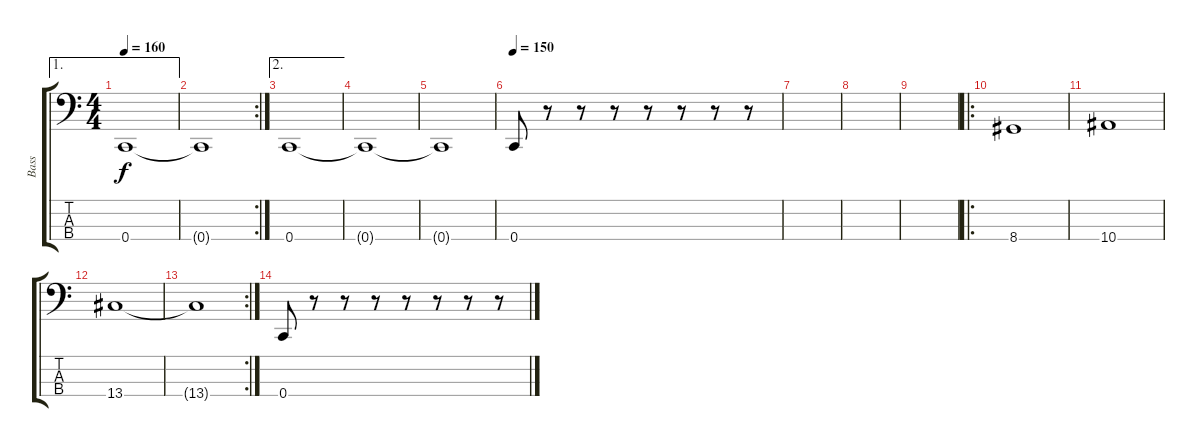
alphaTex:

\track ("Bass" "Bass") {instrument electricbassfinger}
\staff {score tabs}
\tuning (F2 C2 G1 C1) {hide}
\ae 1
\ts (4 4)
\tempo 160
\clef f4
\ks c
0.4.1{dy f} |
\rc 2
0.4{t}.1 |
\ae 2
0.4.1 |
0.4{t}.1 |
0.4{t}.1 |
\tempo 150
0.4.8 r.8 r.8 r.8 r.8 r.8 r.8 r.8 |
|
|
|
\ro
8.4.1 |
10.4.1 |
13.4.1 |
\rc 2
13.4{t}.1 |
0.4.8 r.8 r.8 r.8 r.8 r.8 r.8 r.8
